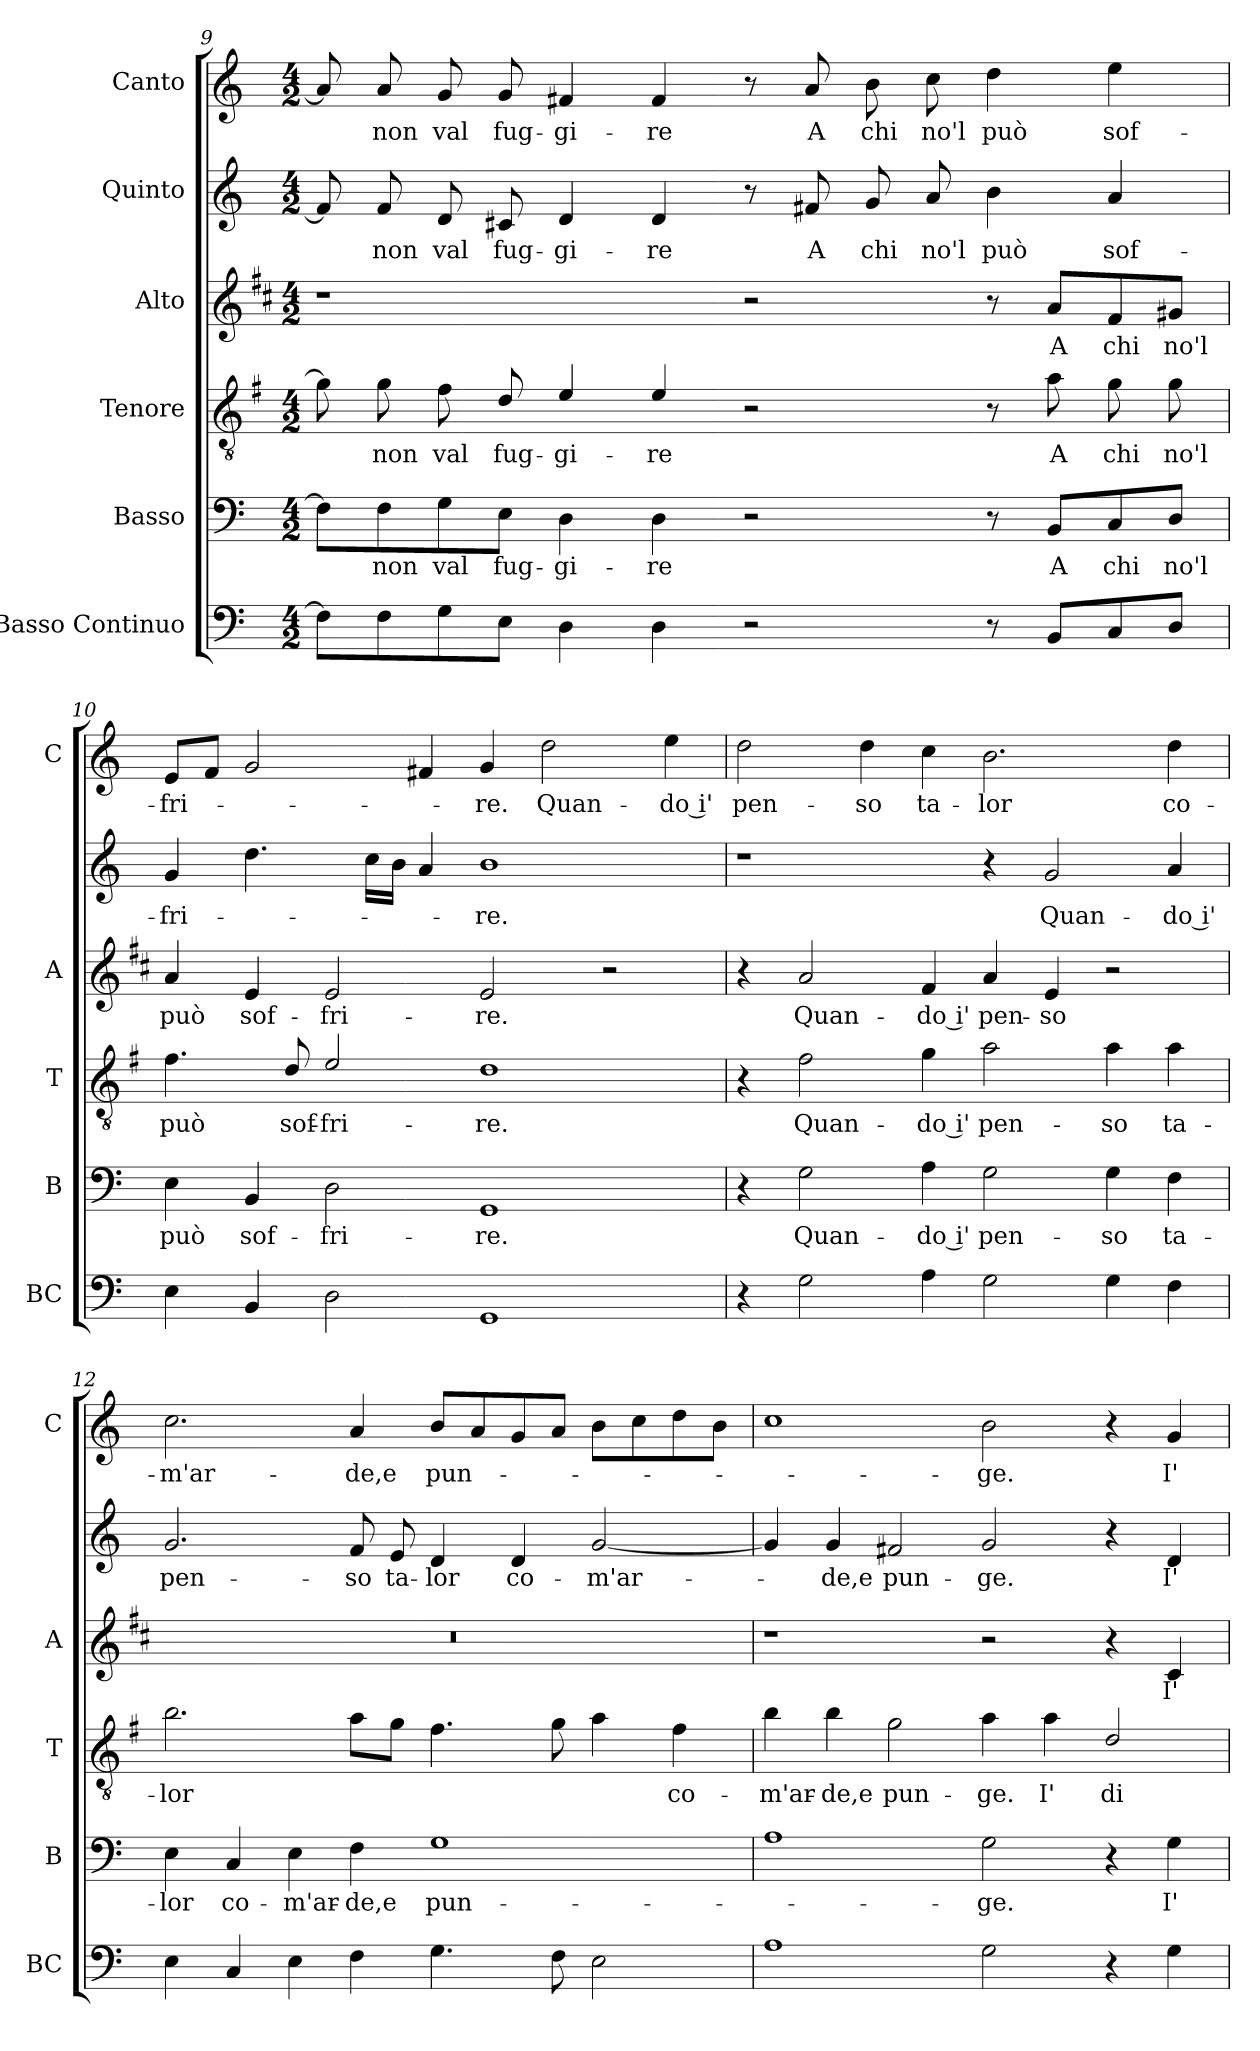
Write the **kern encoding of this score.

**kern	**kern	**text	**kern	**text	**kern	**text	**kern	**text	**kern	**text
*part6	*part5	*part5	*part4	*part4	*part3	*part3	*part2	*part2	*part1	*part1
*staff6	*staff5	*staff5	*staff4	*staff4	*staff3	*staff3	*staff2	*staff2	*staff1	*staff1
*I"Basso Continuo	*I"Basso	*	*I"Tenore	*	*I"Alto	*	*I"Quinto	*	*I"Canto	*
*I'BC	*I'B	*	*I'T	*	*I'A	*	*	*	*I'C	*
*clefF4	*clefF4	*	*clefGv2	*	*clefG2	*	*clefG2	*	*clefG2	*
*	*	*	*ITrd4c7	*	*ITrd1c2	*	*	*	*	*
*k[]	*k[]	*	*k[]	*	*k[]	*	*k[]	*	*k[]	*
*C:	*C:	*	*C:	*	*C:	*	*C:	*	*C:	*
*M4/2	*M4/2	*	*M4/2	*	*M4/2	*	*M4/2	*	*M4/2	*
=9	=9	=9	=9	=9	=9	=9	=9	=9	=9	=9
8F\L]	8F\L]	.	8c\]	.	1r	.	8f/]	.	8a/]	.
!	!	!LO:LY:b	!	!LO:LY:b	!	!	!	!LO:LY:b	!	!LO:LY:b
8F\	8F\	non	8c\	non	.	.	8f/	non	8a/	non
!	!	!LO:LY:b	!	!LO:LY:b	!	!	!	!LO:LY:b	!	!LO:LY:b
8G\	8G\	val	8B\	val	.	.	8d/	val	8g/	val
!	!	!LO:LY:b	!	!LO:LY:b	!	!	!	!LO:LY:b	!	!LO:LY:b
8E\J	8E\J	fug-	8G/	fug-	.	.	8c#X/	fug-	8g/	fug-
!	!	!LO:LY:b	!	!LO:LY:b	!	!	!	!LO:LY:b	!	!LO:LY:b
4D\	4D\	-gi-	4A/	-gi-	.	.	4d/	-gi-	4f#X/	-gi-
!	!	!LO:LY:b	!	!LO:LY:b	!	!	!	!LO:LY:b	!	!LO:LY:b
4D\	4D\	-re	4A/	-re	.	.	4d/	-re	4f#/	-re
2r	2r	.	2r	.	2r	.	8r	.	8r	.
!	!	!	!	!	!	!	!	!LO:LY:b	!	!LO:LY:b
.	.	.	.	.	.	.	8f#X/	A	8a/	A
!	!	!	!	!	!	!	!	!LO:LY:b	!	!LO:LY:b
.	.	.	.	.	.	.	8g/	chi	8b\	chi
!	!	!	!	!	!	!	!	!LO:LY:b	!	!LO:LY:b
.	.	.	.	.	.	.	8a/	no'l	8cc\	no'l
!	!	!	!	!	!	!	!	!LO:LY:b	!	!LO:LY:b
8r	8r	.	8r	.	8r	.	4b\	può	4dd\	può
!	!	!LO:LY:b	!	!LO:LY:b	!	!LO:LY:b	!	!	!	!
8BB/L	8BB/L	A	8d\	A	8g/L	A	.	.	.	.
!	!	!LO:LY:b	!	!LO:LY:b	!	!LO:LY:b	!	!LO:LY:b	!	!LO:LY:b
8C/	8C/	chi	8c\	chi	8e/	chi	4a/	sof-	4ee\	sof-
!	!	!LO:LY:b	!	!LO:LY:b	!	!LO:LY:b	!	!	!	!
8D/J	8D/J	no'l	8c\	no'l	8f#X/J	no'l	.	.	.	.
=10	=10	=10	=10	=10	=10	=10	=10	=10	=10	=10
!	!	!LO:LY:b	!	!LO:LY:b	!	!LO:LY:b	!	!LO:LY:b	!	!LO:LY:b
4E\	4E\	può	4.B\	può	4g/	può	4g/	-fri-	8e/L	-fri-
.	.	.	.	.	.	.	.	.	8f/J	.
!	!	!LO:LY:b	!	!	!	!LO:LY:b	!	!	!	!
4BB/	4BB/	sof-	.	.	4d/	sof-	4.dd\	.	2g/	.
!	!	!	!	!LO:LY:b	!	!	!	!	!	!
.	.	.	8G/	sof-	.	.	.	.	.	.
!	!	!LO:LY:b	!	!LO:LY:b	!	!LO:LY:b	!	!	!	!
2D\	2D\	-fri-	2A/	-fri-	2d/	-fri-	.	.	.	.
.	.	.	.	.	.	.	16cc\LL	.	.	.
.	.	.	.	.	.	.	16b\JJ	.	.	.
.	.	.	.	.	.	.	4a/	.	4f#X/	.
!	!	!LO:LY:b	!	!LO:LY:b	!	!LO:LY:b	!	!LO:LY:b	!	!LO:LY:b
1GG	1GG	-re.	1G	-re.	2d/	-re.	1b	-re.	4g/	-re.
!	!	!	!	!	!	!	!	!	!	!LO:LY:b
.	.	.	.	.	.	.	.	.	2dd\	Quan-
.	.	.	.	.	2r	.	.	.	.	.
!	!	!	!	!	!	!	!	!	!	!LO:LY:b
.	.	.	.	.	.	.	.	.	4ee\	-do i'
!!LO:LB:g=z
=11	=11	=11	=11	=11	=11	=11	=11	=11	=11	=11
!	!	!	!	!	!	!	!	!	!	!LO:LY:b
4r	4r	.	4r	.	4r	.	1r	.	2dd\	pen-
!	!	!LO:LY:b	!	!LO:LY:b	!	!LO:LY:b	!	!	!	!
2G\	2G\	Quan-	2B\	Quan-	2g/	Quan-	.	.	.	.
!	!	!	!	!	!	!	!	!	!	!LO:LY:b
.	.	.	.	.	.	.	.	.	4dd\	-so
!	!	!LO:LY:b	!	!LO:LY:b	!	!LO:LY:b	!	!	!	!LO:LY:b
4A\	4A\	-do i'	4c\	-do i'	4e/	-do i'	.	.	4cc\	ta-
!	!	!LO:LY:b	!	!LO:LY:b	!	!LO:LY:b	!	!	!	!LO:LY:b
2G\	2G\	pen-	2d\	pen-	4g/	pen-	4r	.	2.b\	-lor
!	!	!	!	!	!	!LO:LY:b	!	!LO:LY:b	!	!
.	.	.	.	.	4d/	-so	2g/	Quan-	.	.
!	!	!LO:LY:b	!	!LO:LY:b	!	!	!	!	!	!
4G\	4G\	-so	4d\	-so	2r	.	.	.	.	.
!	!	!LO:LY:b	!	!LO:LY:b	!	!	!	!LO:LY:b	!	!LO:LY:b
4F\	4F\	ta-	4d\	ta-	.	.	4a/	-do i'	4dd\	co-
=12	=12	=12	=12	=12	=12	=12	=12	=12	=12	=12
!	!	!LO:LY:b	!	!LO:LY:b	!	!	!	!LO:LY:b	!	!LO:LY:b
4E\	4E\	-lor	2.e\	-lor	0r	.	2.g/	pen-	2.cc\	-m'ar-
!	!	!LO:LY:b	!	!	!	!	!	!	!	!
4C/	4C/	co-	.	.	.	.	.	.	.	.
!	!	!LO:LY:b	!	!	!	!	!	!	!	!
4E\	4E\	-m'ar-	.	.	.	.	.	.	.	.
!	!	!LO:LY:b	!	!	!	!	!	!LO:LY:b	!	!LO:LY:b
4F\	4F\	-de,e	8d\L	.	.	.	8f/	-so	4a/	-de,e
!	!	!	!	!	!	!	!	!LO:LY:b	!	!
.	.	.	8c\J	.	.	.	8e/	ta-	.	.
!	!	!LO:LY:b	!	!	!	!	!	!LO:LY:b	!	!LO:LY:b
4.G\	1G	pun-	4.B\	.	.	.	4d/	-lor	8b/L	pun-
.	.	.	.	.	.	.	.	.	8a/	.
!	!	!	!	!	!	!	!	!LO:LY:b	!	!
.	.	.	.	.	.	.	4d/	co-	8g/	.
8F\	.	.	8c\	.	.	.	.	.	8a/J	.
!	!	!	!	!	!	!	!	!LO:LY:b	!	!
2E\	.	.	4d\	.	.	.	[2g/	-m'ar-	8b\L	.
.	.	.	.	.	.	.	.	.	8cc\	.
!	!	!	!	!LO:LY:b	!	!	!	!	!	!
.	.	.	4B\	co-	.	.	.	.	8dd\	.
.	.	.	.	.	.	.	.	.	8b\J	.
=13	=13	=13	=13	=13	=13	=13	=13	=13	=13	=13
!	!	!	!	!LO:LY:b	!	!	!	!	!	!
1A	1A	.	4e\	-m'ar-	1r	.	4g/]	.	1cc	.
!	!	!	!	!LO:LY:b	!	!	!	!LO:LY:b	!	!
.	.	.	4e\	-de,e	.	.	4g/	-de,e	.	.
!	!	!	!	!LO:LY:b	!	!	!	!LO:LY:b	!	!
.	.	.	2c\	pun-	.	.	2f#X/	pun-	.	.
!	!	!LO:LY:b	!	!LO:LY:b	!	!	!	!LO:LY:b	!	!LO:LY:b
2G\	2G\	-ge.	4d\	-ge.	2r	.	2g/	-ge.	2b\	-ge.
!	!	!	!	!LO:LY:b	!	!	!	!	!	!
.	.	.	4d\	I'	.	.	.	.	.	.
!	!	!	!	!LO:LY:b	!	!	!	!	!	!
4r	4r	.	2G/	di-	4r	.	4r	.	4r	.
!	!	!LO:LY:b	!	!	!	!LO:LY:b	!	!LO:LY:b	!	!LO:LY:b
4G\	4G\	I'	.	.	4B/	I'	4d/	I'	4g/	I'
=	=	=	=	=	=	=	=	=	=	=
*-	*-	*-	*-	*-	*-	*-	*-	*-	*-	*-
